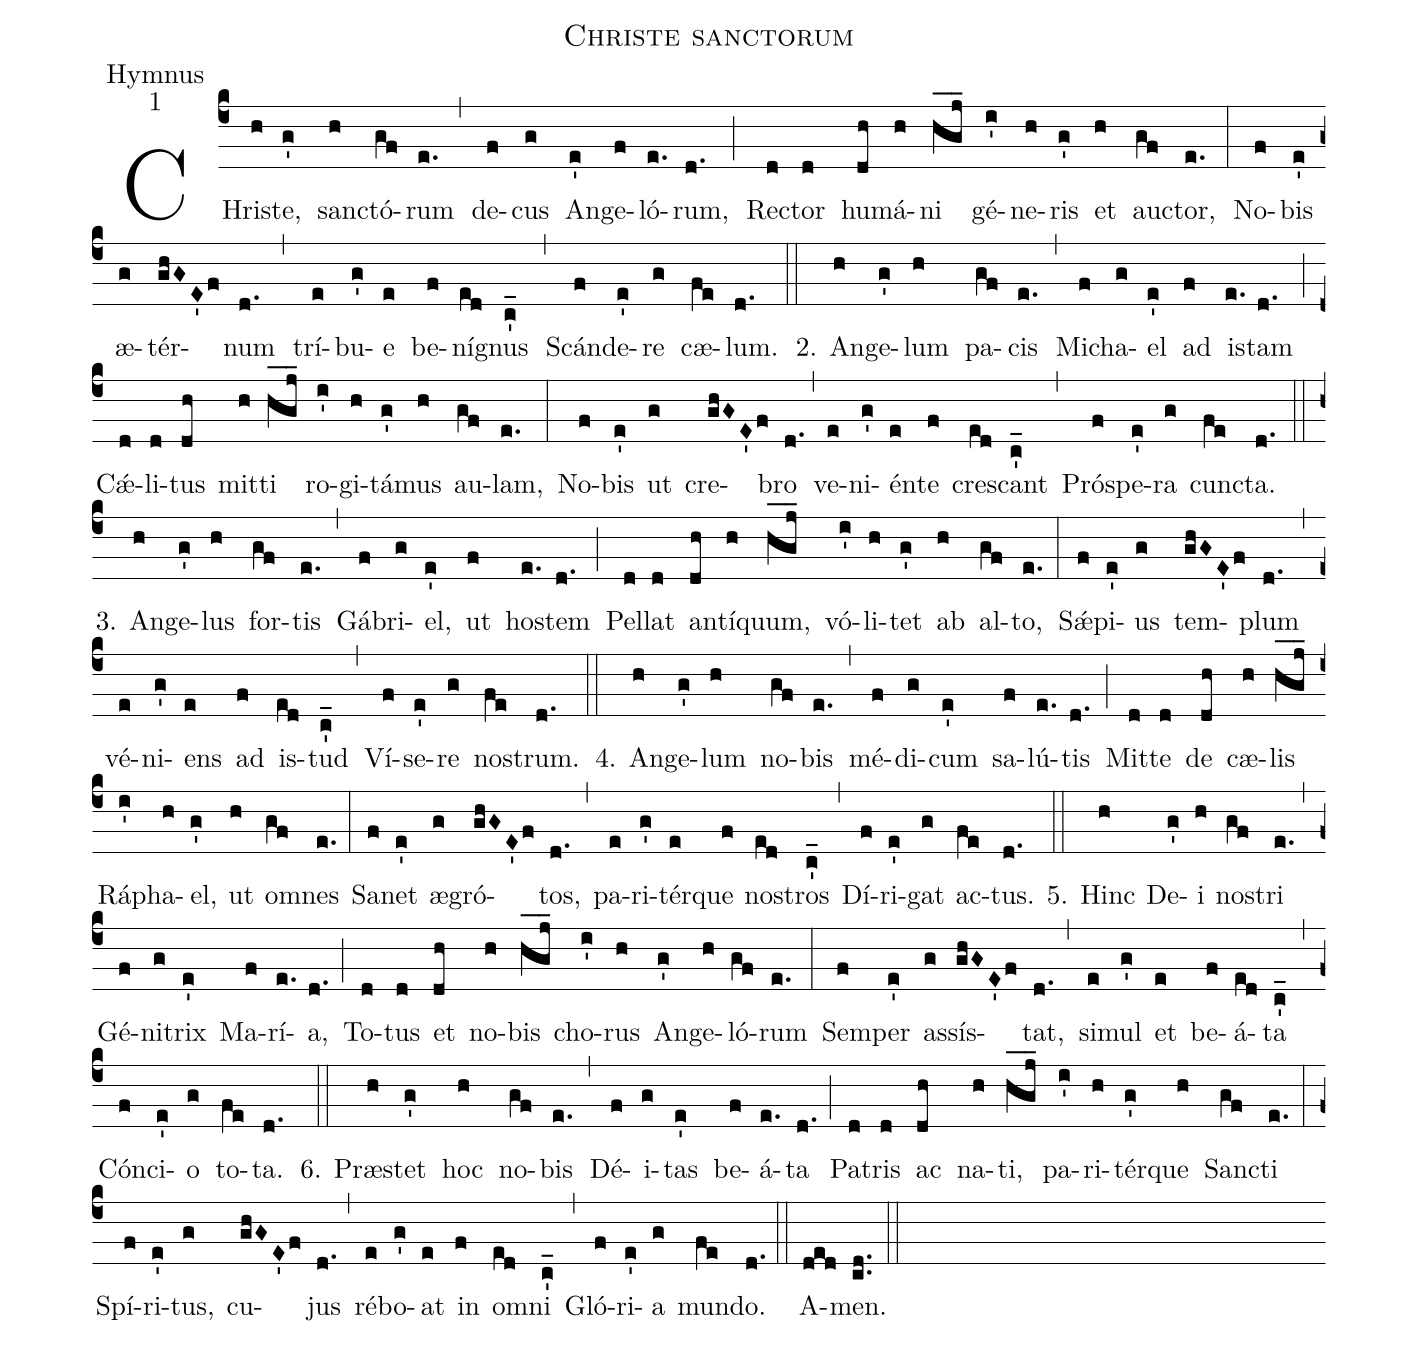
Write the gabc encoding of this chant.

name:Christe sanctorum;
office-part:Hymnus;
mode:1;
%%
(c4)CHris(h)te,(g') sanc(h)tó(gf)rum(e.) (,) de(f)cus(g) An(e')ge(f)ló(e.)rum,(d.) (;)
Rec(d)tor(d) hu(dh)má(h)ni(hgj___) gé(i')ne(h)ris(g') et(h) auc(gf)tor,(e.) (:)
No(f)bis(e') æ(g)tér(ghGE'f)num(d.) (,) trí(e)bu(g')e(e) be(f)ní(ed)gnus(c'_) (,)
Scán(f)de(e')re(g) cæ(fe)lum.(d.) (::)

2. An(h)ge(g')lum(h) pa(gf)cis(e.) (,) Mi(f)cha(g)el(e') ad(f) is(e.)tam(d.) (;)
Cǽ(d)li(d)tus(dh) mit(h)ti(hgj___) ro(i')gi(h)tá(g')mus(h) au(gf)lam,(e.) (:)
No(f)bis(e') ut(g) cre(ghGE'f)bro(d.) (,) ve(e)ni(g')én(e)te(f) cres(ed)cant(c'_) (,)
Pró(f)spe(e')ra(g) cunc(fe)ta.(d.) (::)

3. An(h)ge(g')lus(h) for(gf)tis(e.) (,) Gá(f)bri(g)el,(e') ut(f) hos(e.)tem(d.) (;)
Pel(d)lat(d) an(dh)tí(h)quum,(hgj___) vó(i')li(h)tet(g') ab(h) al(gf)to,(e.) (:)
Sǽ(f)pi(e')us(g) tem(ghGE'f)plum(d.) (,) vé(e)ni(g')ens(e) ad(f) is(ed)tud(c'_) (,)
Ví(f)se(e')re(g) nos(fe)trum.(d.) (::)

4. An(h)ge(g')lum(h) no(gf)bis(e.) (,) mé(f)di(g)cum(e') sa(f)lú(e.)tis(d.) (;)
Mit(d)te(d) de(dh) cæ(h)lis(hgj___) Rá(i')pha(h)el,(g') ut(h) om(gf)nes(e.) (:)
Sa(f)net(e') æ(g)gró(ghGE'f)tos,(d.) (,) pa(e)ri(g')tér(e)que(f) nos(ed)tros(c'_) (,)
Dí(f)ri(e')gat(g) ac(fe)tus.(d.) (::)

5. Hinc(h) De(g')i(h) nos(gf)tri(e.) (,) Gé(f)ni(g)trix(e') Ma(f)rí(e.)a,(d.) (;)
To(d)tus(d) et(dh) no(h)bis(hgj___) cho(i')rus(h) An(g')ge(h)ló(gf)rum(e.) (:)
Sem(f)per(e') as(g)sís(ghGE'f)tat,(d.) (,) si(e)mul(g') et(e) be(f)á(ed)ta(c'_) (,)
Cón(f)ci(e')o(g) to(fe)ta.(d.) (::)

6.
Præ(h)stet(g') hoc(h) no(gf)bis(e.) (,) Dé(f)i(g)tas(e') be(f)á(e.)ta(d.) (;)
Pa(d)tris(d) ac(dh) na(h)ti,(hgj___) pa(i')ri(h)tér(g')que(h) Sanc(gf)ti(e.) (:)
Spí(f)ri(e')tus,(g) cu(ghGE'f)jus(d.) (,) ré(e)bo(g')at(e) in(f) om(ed)ni(c'_) (,)
Gló(f)ri(e')a(g) mun(fe)do.(d.) (::)
A(ded)men.(cd..) (::)
